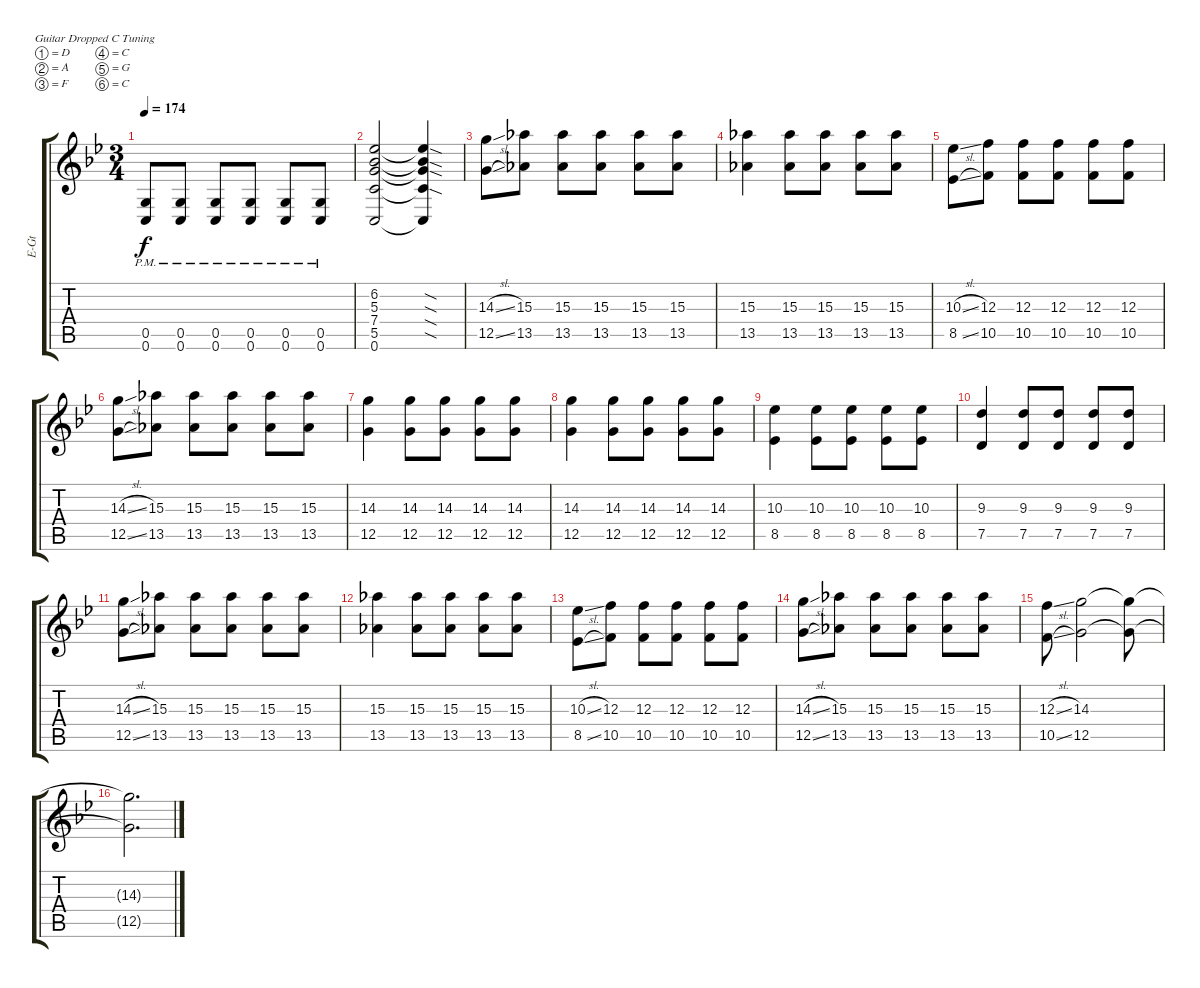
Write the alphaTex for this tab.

\bracketExtendMode groupsimilarinstruments
\track ("Joel Stroetzel" "E-Gt") {instrument distortionguitar}
\staff {score tabs}
\tuning (D4 A3 F3 C3 G2 C2)
\ts (3 4)
\tempo 174
\clef g2
\ks bb
(0.5{pm acc forcenatural} 0.6{pm acc forcenatural}).8{dy f beam Up} (0.5{pm acc forcenatural} 0.6{pm acc forcenatural}).8{beam Up} (0.5{pm acc forcenatural} 0.6{pm acc forcenatural}).8{beam Up} (0.5{pm acc forcenatural} 0.6{pm acc forcenatural}).8{beam Up} (0.5{pm acc forcenatural} 0.6{pm acc forcenatural}).8{beam Up} (0.5{pm acc forcenatural} 0.6{pm acc forcenatural}).8{beam Up} |
(6.2{acc forcenatural} 5.3{acc forcenatural} 7.4{acc forcenatural} 5.5{acc forcenatural} 0.6{acc forcenatural}).2{beam Up} (6.2{sod t acc forcenatural} 5.3{sod t acc forcenatural} 7.4{sod t acc forcenatural} 5.5{sod t acc forcenatural} 0.6{t acc forcenatural}).4{beam Up} |
(14.3{sl acc forcenatural} 12.5{sl acc forcenatural}).8{instrument distortionguitar beam Down} (15.3{acc b} 13.5{acc b}).8{beam Down} (15.3{acc b} 13.5{acc b}).8{beam Down} (15.3{acc b} 13.5{acc b}).8{beam Down} (15.3{acc b} 13.5{acc b}).8{beam Down} (15.3{acc b} 13.5{acc b}).8{beam Down} |
(15.3{acc b} 13.5{acc b}).4{beam Down} (15.3{acc b} 13.5{acc b}).8{beam Down} (15.3{acc b} 13.5{acc b}).8{beam Down} (15.3{acc b} 13.5{acc b}).8{beam Down} (15.3{acc b} 13.5{acc b}).8{beam Down} |
(10.3{sl acc forcenatural} 8.5{sl acc forcenatural}).8{beam Down} (12.3{acc forcenatural} 10.5{acc forcenatural}).8{beam Down} (12.3{acc forcenatural} 10.5{acc forcenatural}).8{beam Down} (12.3{acc forcenatural} 10.5{acc forcenatural}).8{beam Down} (12.3{acc forcenatural} 10.5{acc forcenatural}).8{beam Down} (12.3{acc forcenatural} 10.5{acc forcenatural}).8{beam Down} |
(14.3{sl acc forcenatural} 12.5{sl acc forcenatural}).8{beam Down} (15.3{acc b} 13.5{acc b}).8{beam Down} (15.3{acc b} 13.5{acc b}).8{beam Down} (15.3{acc b} 13.5{acc b}).8{beam Down} (15.3{acc b} 13.5{acc b}).8{beam Down} (15.3{acc b} 13.5{acc b}).8{beam Down} |
(14.3{acc forcenatural} 12.5{acc forcenatural}).4{beam Down} (14.3{acc forcenatural} 12.5{acc forcenatural}).8{beam Down} (14.3{acc forcenatural} 12.5{acc forcenatural}).8{beam Down} (14.3{acc forcenatural} 12.5{acc forcenatural}).8{beam Down} (14.3{acc forcenatural} 12.5{acc forcenatural}).8{beam Down} |
(14.3{acc forcenatural} 12.5{acc forcenatural}).4{beam Down} (14.3{acc forcenatural} 12.5{acc forcenatural}).8{beam Down} (14.3{acc forcenatural} 12.5{acc forcenatural}).8{beam Down} (14.3{acc forcenatural} 12.5{acc forcenatural}).8{beam Down} (14.3{acc forcenatural} 12.5{acc forcenatural}).8{beam Down} |
(10.3{acc forcenatural} 8.5{acc forcenatural}).4{beam Down} (10.3{acc forcenatural} 8.5{acc forcenatural}).8{beam Down} (10.3{acc forcenatural} 8.5{acc forcenatural}).8{beam Down} (10.3{acc forcenatural} 8.5{acc forcenatural}).8{beam Down} (10.3{acc forcenatural} 8.5{acc forcenatural}).8{beam Down} |
(9.3{acc forcenatural} 7.5{acc forcenatural}).4{beam Up} (9.3{acc forcenatural} 7.5{acc forcenatural}).8{beam Up} (9.3{acc forcenatural} 7.5{acc forcenatural}).8{beam Up} (9.3{acc forcenatural} 7.5{acc forcenatural}).8{beam Up} (9.3{acc forcenatural} 7.5{acc forcenatural}).8{beam Up} |
(14.3{sl acc forcenatural} 12.5{sl acc forcenatural}).8{beam Down} (15.3{acc b} 13.5{acc b}).8{beam Down} (15.3{acc b} 13.5{acc b}).8{beam Down} (15.3{acc b} 13.5{acc b}).8{beam Down} (15.3{acc b} 13.5{acc b}).8{beam Down} (15.3{acc b} 13.5{acc b}).8{beam Down} |
(15.3{acc b} 13.5{acc b}).4{beam Down} (15.3{acc b} 13.5{acc b}).8{beam Down} (15.3{acc b} 13.5{acc b}).8{beam Down} (15.3{acc b} 13.5{acc b}).8{beam Down} (15.3{acc b} 13.5{acc b}).8{beam Down} |
(10.3{sl acc forcenatural} 8.5{sl acc forcenatural}).8{beam Down} (12.3{acc forcenatural} 10.5{acc forcenatural}).8{beam Down} (12.3{acc forcenatural} 10.5{acc forcenatural}).8{beam Down} (12.3{acc forcenatural} 10.5{acc forcenatural}).8{beam Down} (12.3{acc forcenatural} 10.5{acc forcenatural}).8{beam Down} (12.3{acc forcenatural} 10.5{acc forcenatural}).8{beam Down} |
(14.3{sl acc forcenatural} 12.5{sl acc forcenatural}).8{beam Down} (15.3{acc b} 13.5{acc b}).8{beam Down} (15.3{acc b} 13.5{acc b}).8{beam Down} (15.3{acc b} 13.5{acc b}).8{beam Down} (15.3{acc b} 13.5{acc b}).8{beam Down} (15.3{acc b} 13.5{acc b}).8{beam Down} |
(12.3{sl acc forcenatural} 10.5{sl acc forcenatural}).8{beam Down} (14.3{acc forcenatural} 12.5{acc forcenatural}).2{beam Down} (14.3{t acc forcenatural} 12.5{t acc forcenatural}).8{beam Down} |
(14.3{t acc forcenatural} 12.5{t acc forcenatural}).2{d beam Down}
